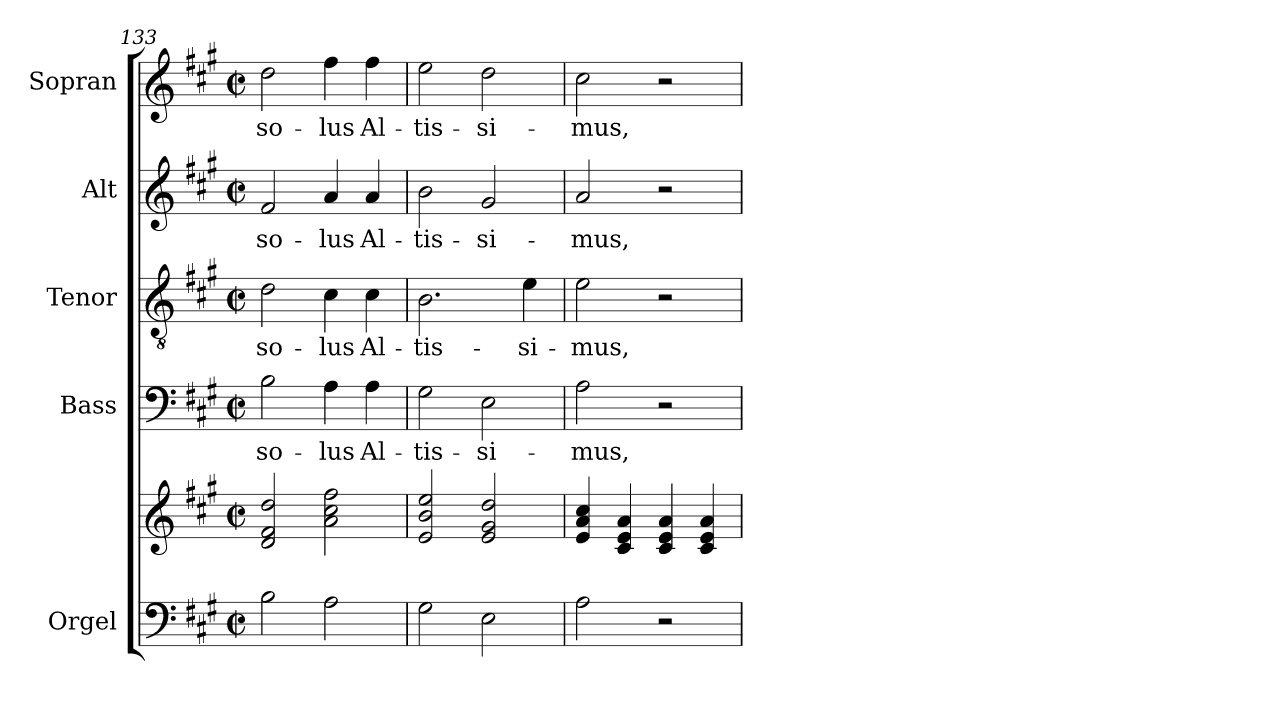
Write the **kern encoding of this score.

**kern	**kern	**kern	**text	**kern	**text	**kern	**text	**kern	**text
*part5	*part5	*part4	*part4	*part3	*part3	*part2	*part2	*part1	*part1
*staff6	*staff5	*staff4	*staff4	*staff3	*staff3	*staff2	*staff2	*staff1	*staff1
*I"Orgel	*	*I"Bass	*	*I"Tenor	*	*I"Alt	*	*I"Sopran	*
*I'Org.	*	*I'B.	*	*I'T.	*	*I'A.	*	*I'S.	*
*clefF4	*clefG2	*clefF4	*	*clefGv2	*	*clefG2	*	*clefG2	*
*k[f#c#g#]	*k[f#c#g#]	*k[f#c#g#]	*	*k[f#c#g#]	*	*k[f#c#g#]	*	*k[f#c#g#]	*
*A:	*A:	*A:	*	*A:	*	*A:	*	*A:	*
*M2/2	*M2/2	*M2/2	*	*M2/2	*	*M2/2	*	*M2/2	*
*met(c|)	*met(c|)	*met(c|)	*	*met(c|)	*	*met(c|)	*	*met(c|)	*
=133	=133	=133	=133	=133	=133	=133	=133	=133	=133
!	!	!	!LO:LY:b	!	!LO:LY:b	!	!LO:LY:b	!	!LO:LY:b
2B\	2d/ 2f#/ 2dd/	2B\	so-	2d\	so-	2f#/	so-	2dd\	so-
!	!	!	!LO:LY:b	!	!LO:LY:b	!	!LO:LY:b	!	!LO:LY:b
2A\	2a\ 2cc#\ 2ff#\	4A\	-lus	4c#\	-lus	4a/	-lus	4ff#\	-lus
!	!	!	!LO:LY:b	!	!LO:LY:b	!	!LO:LY:b	!	!LO:LY:b
.	.	4A\	Al-	4c#\	Al-	4a/	Al-	4ff#\	Al-
=134	=134	=134	=134	=134	=134	=134	=134	=134	=134
!	!	!	!LO:LY:b	!	!LO:LY:b	!	!LO:LY:b	!	!LO:LY:b
2G#\	2e/ 2b/ 2ee/	2G#\	-tis-	2.B\	-tis-	2b\	-tis-	2ee\	-tis-
!	!	!	!LO:LY:b	!	!	!	!LO:LY:b	!	!LO:LY:b
2E\	2e/ 2g#/ 2dd/	2E\	-si-	.	.	2g#/	-si-	2dd\	-si-
!	!	!	!	!	!LO:LY:b	!	!	!	!
.	.	.	.	4e\	-si-	.	.	.	.
=135	=135	=135	=135	=135	=135	=135	=135	=135	=135
!	!	!	!LO:LY:b	!	!LO:LY:b	!	!LO:LY:b	!	!LO:LY:b
2A\	4e/ 4a/ 4cc#/	2A\	-mus,	2e\	-mus,	2a/	-mus,	2cc#\	-mus,
.	4c#/ 4e/ 4a/	.	.	.	.	.	.	.	.
2r	4c#/ 4e/ 4a/	2r	.	2r	.	2r	.	2r	.
.	4c#/ 4e/ 4a/	.	.	.	.	.	.	.	.
=	=	=	=	=	=	=	=	=	=
*-	*-	*-	*-	*-	*-	*-	*-	*-	*-
